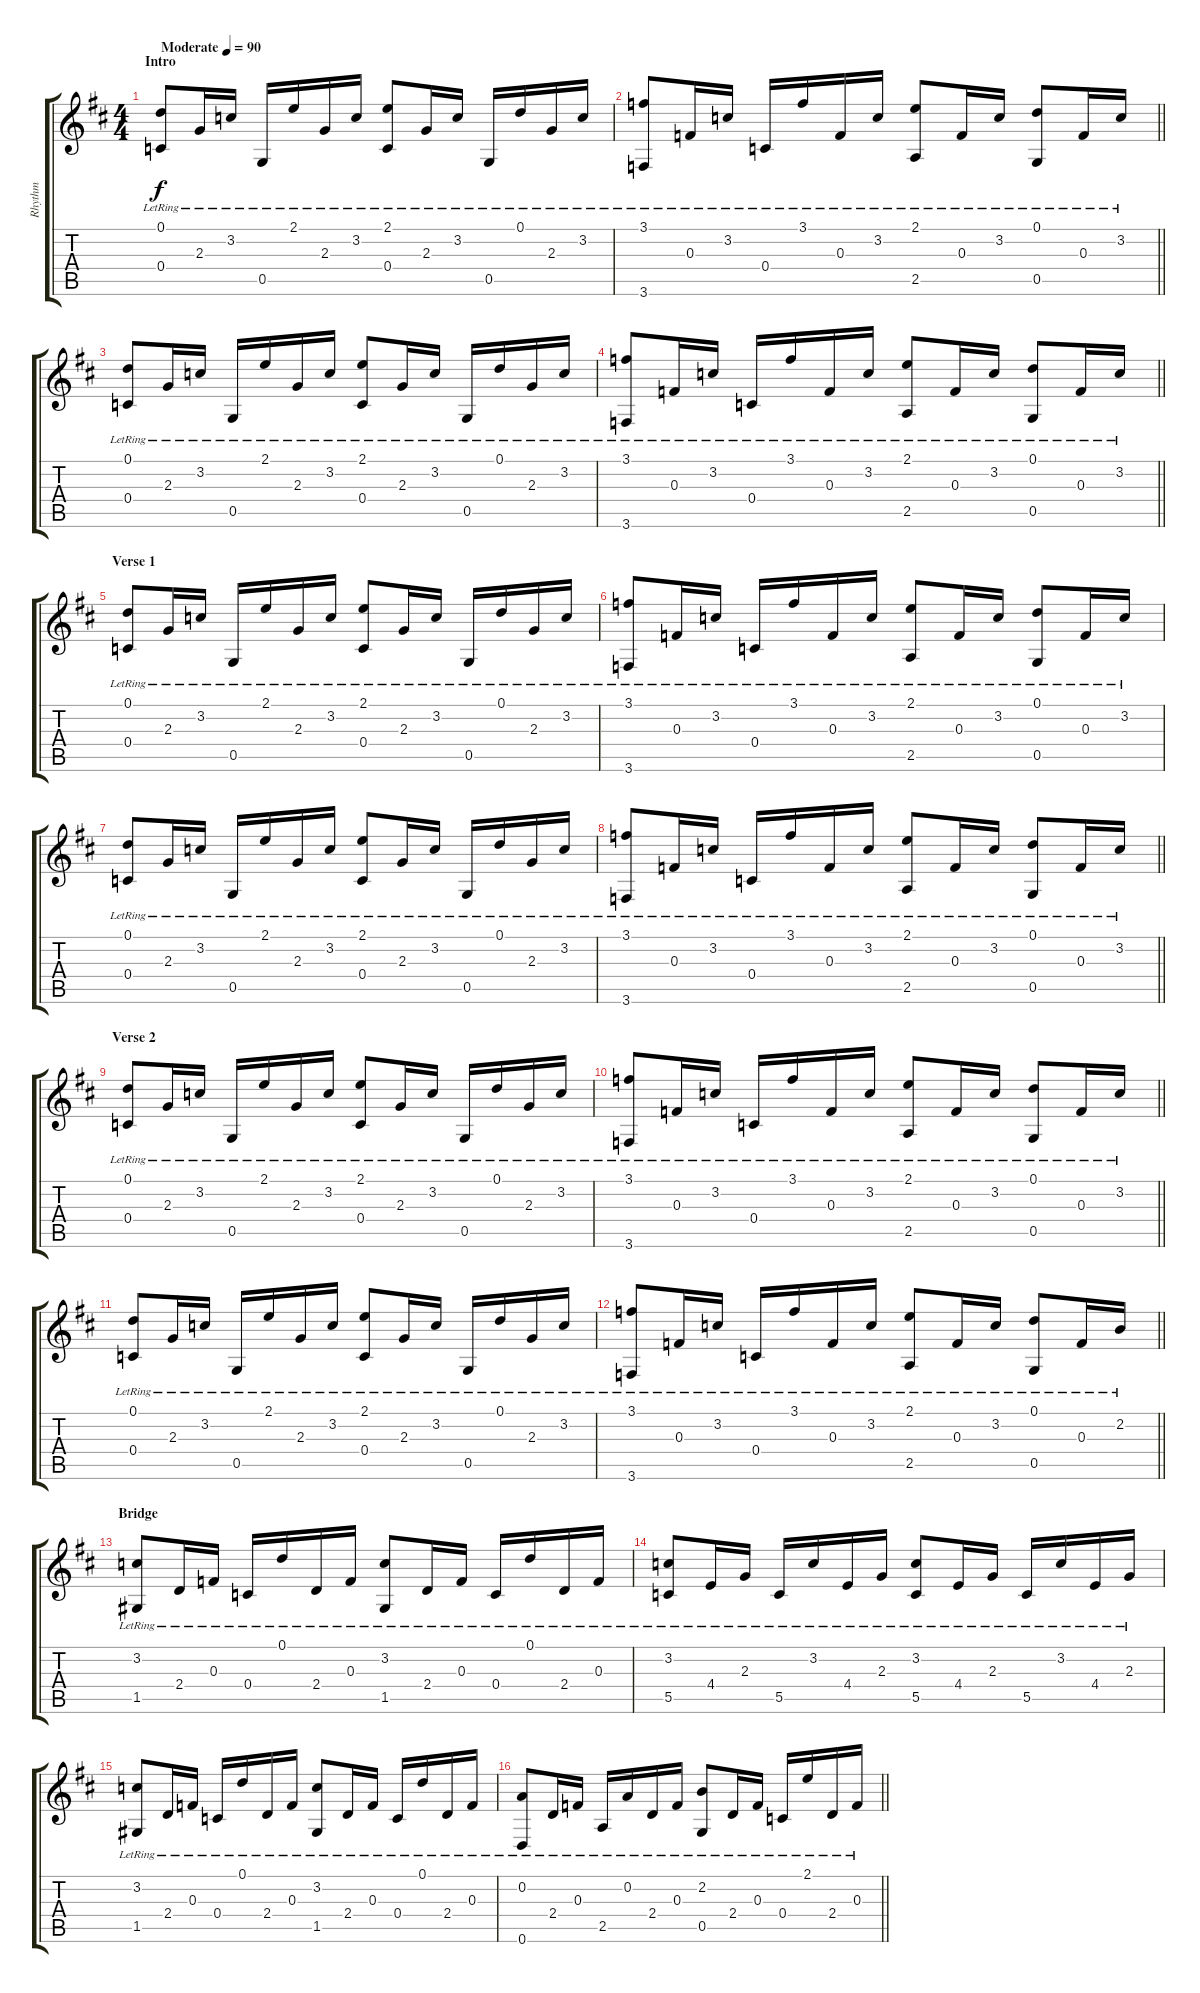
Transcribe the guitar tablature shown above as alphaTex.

\track ("Rhythm" "Rhythm") {instrument acousticguitarsteel}
\staff {score tabs}
\tuning (D4 A3 F3 C3 G2 D2) {hide}
\ts (4 4)
\section ("" "Intro")
\tempo (90 "Moderate")
\clef g2
\ks d
(0.1{lr} 0.4{lr}).8{dy f instrument acousticguitarsteel} 2.3{lr}.16 3.2{lr}.16 0.5{lr}.16 2.1{lr}.16 2.3{lr}.16 3.2{lr}.16 (2.1{lr} 0.4{lr}).8 2.3{lr}.16 3.2{lr}.16 0.5{lr}.16 0.1{lr}.16 2.3{lr}.16 3.2{lr}.16 |
\barLineRight lightlight
(3.1{lr} 3.6{lr}).8 0.3{lr}.16 3.2{lr}.16 0.4{lr}.16 3.1{lr}.16 0.3{lr}.16 3.2{lr}.16 (2.1{lr} 2.5{lr}).8 0.3{lr}.16 3.2{lr}.16 (0.1{lr} 0.5{lr}).8 0.3{lr}.16 3.2{lr}.16 |
(0.1{lr} 0.4{lr}).8 2.3{lr}.16 3.2{lr}.16 0.5{lr}.16 2.1{lr}.16 2.3{lr}.16 3.2{lr}.16 (2.1{lr} 0.4{lr}).8 2.3{lr}.16 3.2{lr}.16 0.5{lr}.16 0.1{lr}.16 2.3{lr}.16 3.2{lr}.16 |
\barLineRight lightlight
(3.1{lr} 3.6{lr}).8 0.3{lr}.16 3.2{lr}.16 0.4{lr}.16 3.1{lr}.16 0.3{lr}.16 3.2{lr}.16 (2.1{lr} 2.5{lr}).8 0.3{lr}.16 3.2{lr}.16 (0.1{lr} 0.5{lr}).8 0.3{lr}.16 3.2{lr}.16 |
\section ("" "Verse 1")
(0.1{lr} 0.4{lr}).8 2.3{lr}.16 3.2{lr}.16 0.5{lr}.16 2.1{lr}.16 2.3{lr}.16 3.2{lr}.16 (2.1{lr} 0.4{lr}).8 2.3{lr}.16 3.2{lr}.16 0.5{lr}.16 0.1{lr}.16 2.3{lr}.16 3.2{lr}.16 |
(3.1{lr} 3.6{lr}).8 0.3{lr}.16 3.2{lr}.16 0.4{lr}.16 3.1{lr}.16 0.3{lr}.16 3.2{lr}.16 (2.1{lr} 2.5{lr}).8 0.3{lr}.16 3.2{lr}.16 (0.1{lr} 0.5{lr}).8 0.3{lr}.16 3.2{lr}.16 |
(0.1{lr} 0.4{lr}).8 2.3{lr}.16 3.2{lr}.16 0.5{lr}.16 2.1{lr}.16 2.3{lr}.16 3.2{lr}.16 (2.1{lr} 0.4{lr}).8 2.3{lr}.16 3.2{lr}.16 0.5{lr}.16 0.1{lr}.16 2.3{lr}.16 3.2{lr}.16 |
\barLineRight lightlight
(3.1{lr} 3.6{lr}).8 0.3{lr}.16 3.2{lr}.16 0.4{lr}.16 3.1{lr}.16 0.3{lr}.16 3.2{lr}.16 (2.1{lr} 2.5{lr}).8 0.3{lr}.16 3.2{lr}.16 (0.1{lr} 0.5{lr}).8 0.3{lr}.16 3.2{lr}.16 |
\section ("" "Verse 2")
(0.1{lr} 0.4{lr}).8 2.3{lr}.16 3.2{lr}.16 0.5{lr}.16 2.1{lr}.16 2.3{lr}.16 3.2{lr}.16 (2.1{lr} 0.4{lr}).8 2.3{lr}.16 3.2{lr}.16 0.5{lr}.16 0.1{lr}.16 2.3{lr}.16 3.2{lr}.16 |
\barLineRight lightlight
(3.1{lr} 3.6{lr}).8 0.3{lr}.16 3.2{lr}.16 0.4{lr}.16 3.1{lr}.16 0.3{lr}.16 3.2{lr}.16 (2.1{lr} 2.5{lr}).8 0.3{lr}.16 3.2{lr}.16 (0.1{lr} 0.5{lr}).8 0.3{lr}.16 3.2{lr}.16 |
(0.1{lr} 0.4{lr}).8 2.3{lr}.16 3.2{lr}.16 0.5{lr}.16 2.1{lr}.16 2.3{lr}.16 3.2{lr}.16 (2.1{lr} 0.4{lr}).8 2.3{lr}.16 3.2{lr}.16 0.5{lr}.16 0.1{lr}.16 2.3{lr}.16 3.2{lr}.16 |
\barLineRight lightlight
(3.1{lr} 3.6{lr}).8 0.3{lr}.16 3.2{lr}.16 0.4{lr}.16 3.1{lr}.16 0.3{lr}.16 3.2{lr}.16 (2.1{lr} 2.5{lr}).8 0.3{lr}.16 3.2{lr}.16 (0.1{lr} 0.5{lr}).8 0.3{lr}.16 2.2{lr}.16 |
\section ("" "Bridge")
(3.2{lr} 1.5{lr}).8 2.4{lr}.16 0.3{lr}.16 0.4{lr}.16 0.1{lr}.16 2.4{lr}.16 0.3{lr}.16 (3.2{lr} 1.5{lr}).8 2.4{lr}.16 0.3{lr}.16 0.4{lr}.16 0.1{lr}.16 2.4{lr}.16 0.3{lr}.16 |
(3.2{lr} 5.5{lr}).8 4.4{lr}.16 2.3{lr}.16 5.5{lr}.16 3.2{lr}.16 4.4{lr}.16 2.3{lr}.16 (3.2{lr} 5.5{lr}).8 4.4{lr}.16 2.3{lr}.16 5.5{lr}.16 3.2{lr}.16 4.4{lr}.16 2.3{lr}.16 |
(3.2{lr} 1.5{lr}).8 2.4{lr}.16 0.3{lr}.16 0.4{lr}.16 0.1{lr}.16 2.4{lr}.16 0.3{lr}.16 (3.2{lr} 1.5{lr}).8 2.4{lr}.16 0.3{lr}.16 0.4{lr}.16 0.1{lr}.16 2.4{lr}.16 0.3{lr}.16 |
\barLineRight lightlight
(0.2{lr} 0.6{lr}).8 2.4{lr}.16 0.3{lr}.16 2.5{lr}.16 0.2{lr}.16 2.4{lr}.16 0.3{lr}.16 (2.2{lr} 0.5{lr}).8 2.4{lr}.16 0.3{lr}.16 0.4{lr}.16 2.1{lr}.16 2.4{lr}.16 0.3{lr}.16
